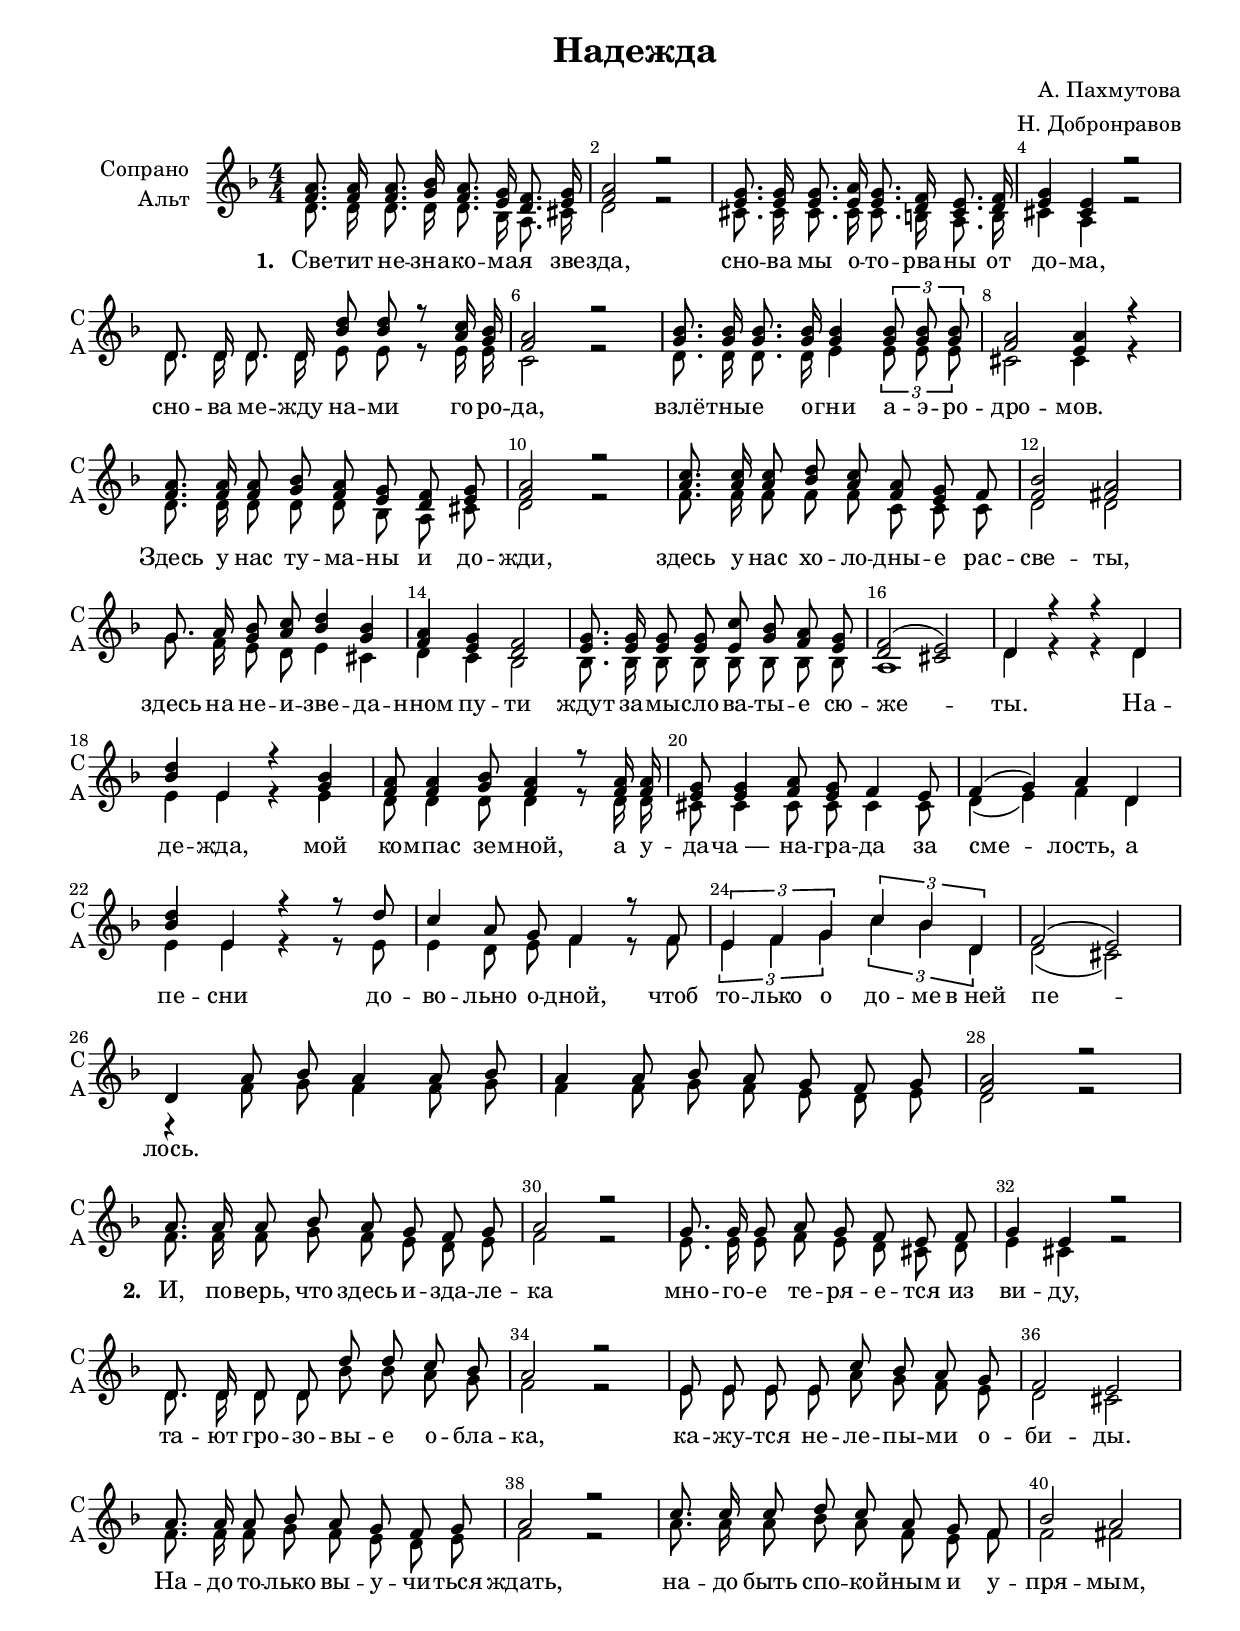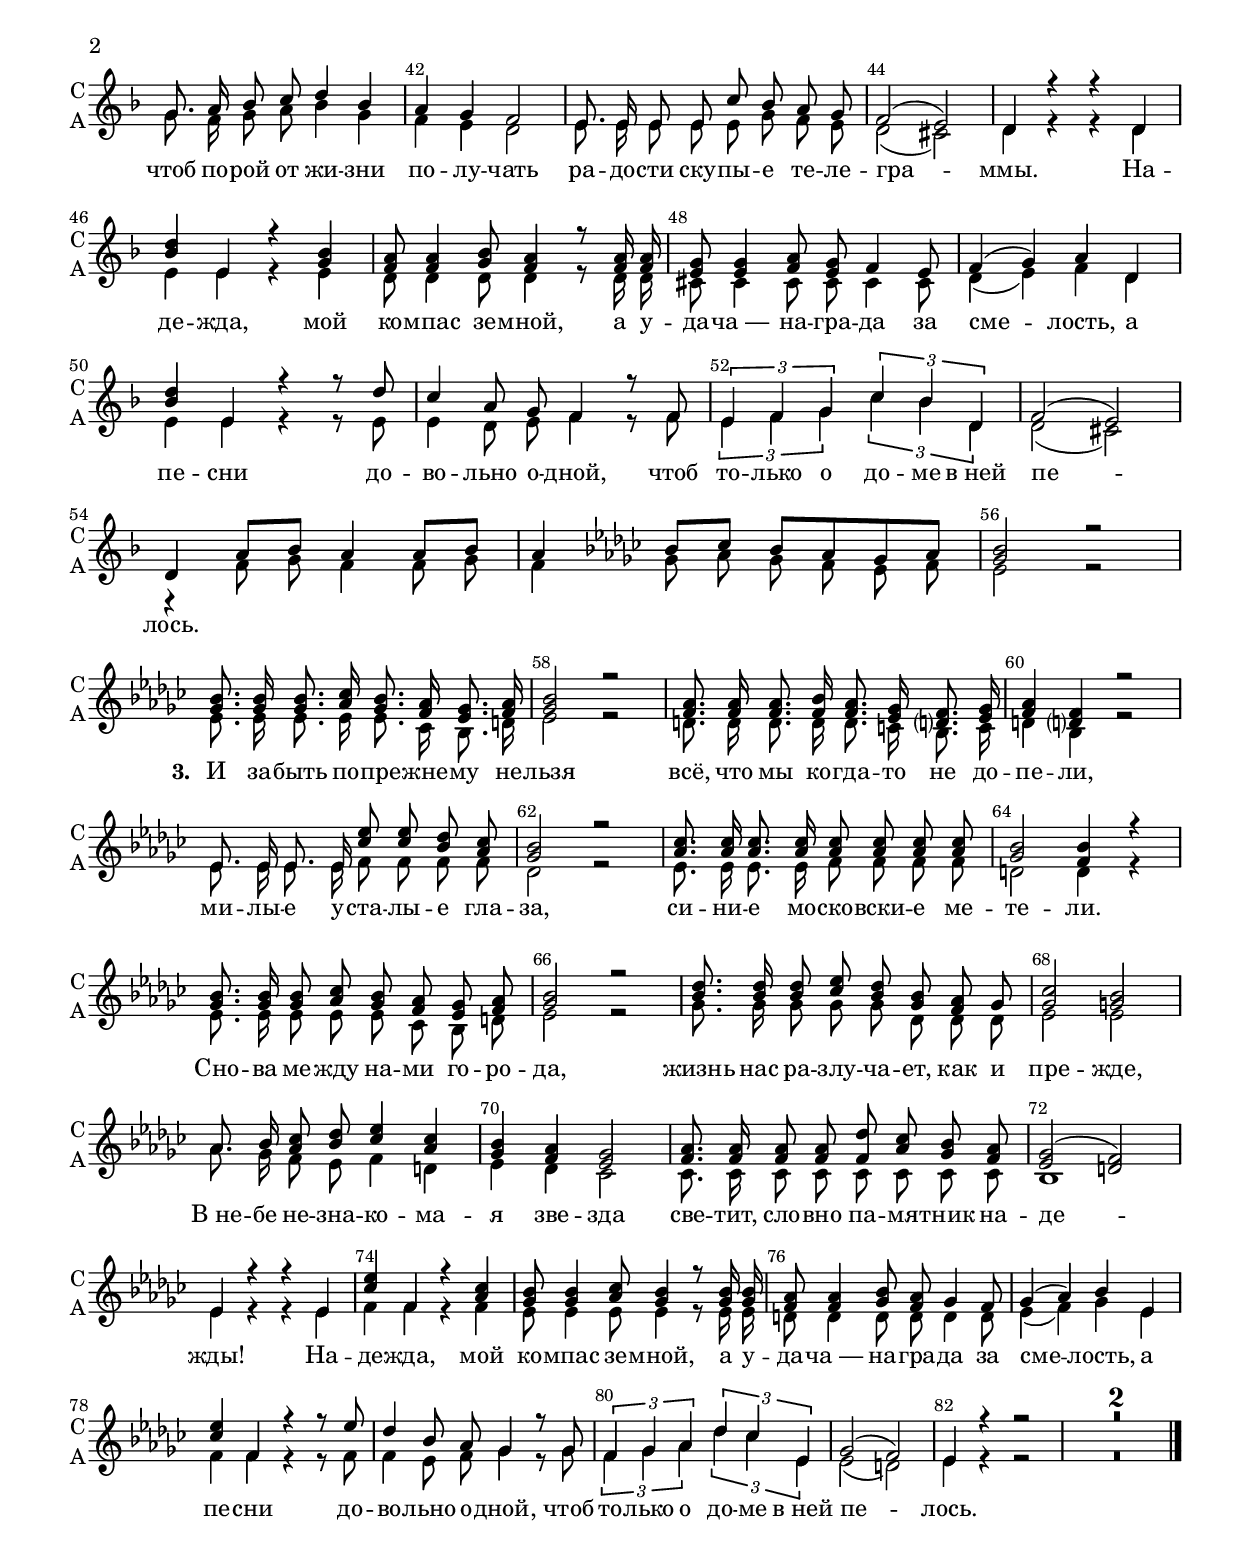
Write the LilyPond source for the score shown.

\version "2.18.2"

% закомментируйте строку ниже, чтобы получался pdf с навигацией
#(ly:set-option 'point-and-click #f)
#(ly:set-option 'midi-extension "mid")
#(set-default-paper-size "a4")
#(set-global-staff-size 19)

\header {
  title = "Надежда"
  composer = \markup\right-column {"А. Пахмутова" "Н. Добронравов"}
  % Удалить строку версии LilyPond 
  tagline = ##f
}

abr  = { \break }
abr = {}

global = {
  \key d \minor
  \time 4/4
  \set Score.skipBars = ##t
  \numericTimeSignature
}

sopvoice = \relative c' {
  \global
  \dynamicUp
  \autoBeamOff
  \override Score.BarNumber.break-visibility = #end-of-line-invisible
  \set Score.barNumberVisibility = #(every-nth-bar-number-visible 2)
  <f a>8. q16 q8. <g bes>16 <f a>8. <e g>16 <d f>8. <e g>16 |
  <f a>2 r |
  <e g>8. q16 q8. <e a>16 <e g>8. <d f>16 <cis e>8. <d f>16 | \abr
  <e g>4 <cis e> r2 | \break
  d8. d16 d8. d16 <bes' d>8 q r <a c>16 <g bes> |
  <f a>2 r |
  <g bes>8. q16 q8. q16 q4 \tuplet 3/2 { q8 q q } | \abr
  <f a>2 <e a>4 r |
  <f a>8. q16 q8 <g bes> <f a> <e g> <d f> <e g> |
  <f a> 2 r |
  <a c>8. q16 q8 <bes d> <a c> <f a> <e g> f | \abr
  <f bes>2 <fis a> |
  g8. a16 <g bes>8 <a c> <bes d>4 <g bes> |
  <f a> <e g> <d f>2 |
  <e g>8. q16 q8 q <e c'> <g bes> <f a> <e g> |
  <d f>2( <cis e>) | \abr
  d4 r r d |
  <bes' d> e, r <g bes> |
  <f a>8 q4 <g bes>8 <f a>4 r8 q16 q |
  <e g>8 q4 <f a>8 <e g> f4 e8 |
  f4( g) a d, | \break
  <bes' d> e, r r8 d' |
  c4 a8 g f4 r8 f |
  \tuplet 3/2  {e4 f g} \tuplet 3/2  {c bes d,} |
  f2( e) | \break
  d4 a'8 bes a4 a8 bes| \abr
  a4 a8 bes a g f g |
  <f a>2 r | \break
  a8. a16 a8 bes a g f g |
  a2 r | \abr
  g8. g16 g8 a g f e f |
  g4 e r2 | \break
  d8. d16 d8 d d' d c bes |
  a2 r | \abr
  e8 e e e c' bes a g |
  f2 e |
  a8. a16 a8 bes a g f g |
  a2 r | \abr
  c8. c16 c8 d c a g f |
  bes2 a |
  g8. a16 bes8 c d4 bes |
  a g f2 | \abr
  e8. e16 e8 e c' bes a g |
  f2( e) |
  d4 r r d |
  <bes' d> e, r <g bes> |
  <f a>8 q4 <g bes>8 <f a>4 r8 q16 q | \abr
  <e g>8 q4 <f a>8 <e g> f4  e8 |
  f4( g) a d, | \break
  <bes' d> e, r r8 d' |
  c4 a8 g f4 r8 f | \abr
  \tuplet 3/2 { e4 f g } \tuplet 3/2 {c bes d,} |
  f2( e) | \break
  d4 a'8[ bes] a4 a8[ bes] |
  a4 \key es \minor 
  bes8[ ces] bes[ as ges as] |
  <ges bes>2 r | \break \abr
  q8. q16 q8. <as ces>16 <ges bes>8. <f as>16 <es ges>8. <f as>16 |
  <ges bes>2 r |
  <f as>8. q16 q8. <f bes>16 <f as>8. <es ges>16 <d? f>8. <es ges>16 | \abr
  <f as>4 <d? f> r2 | \break
  es8. es16 es8. es16 <ces' es>8 q <bes des> <as ces> |
  <ges bes>2 r |
  <as ces>8. q16 q8. q16 q8 q q q | \abr
  <ges bes>2 <f bes>4 r |
  <ges bes>8. q16 q8 <as ces> <ges bes> <f as> <es ges> <f as> |
  <ges bes>2 r |
  <bes des>8. q16 q8 <ces es> <bes des> <ges bes> <f as> ges | \abr
  <ges ces>2 <g bes> |
  as8. bes16 <as ces>8 <bes des> <ces es>4 <as ces> |
  <ges bes> <f as> <es ges>2 |
  <f as>8. q16 q8 q <f des'> <as ces> <ges bes> <f as> | \abr
  <es ges>2( <d f>) | \break
  es4 r r es |
  <ces' es> f, r <as ces> |
  <ges bes>8 q4 <as ces>8 <ges bes>4 r8 q16 q | \abr
  <f as>8 q4 <ges bes>8 <f as> ges4 f8 |
  ges4( as) bes es, | \break
  <ces' es> f, r r8 es' |
  des4 bes8 as ges4 r8 ges | \abr
  \tuplet 3/2 { f4 ges as} \tuplet 3/2 { des ces es,} |
  ges2( f) |
  es4 r r2 |
  R1*2 \bar "|."
}


altvoice = \relative c' {
  \global
  \dynamicUp
  \autoBeamOff
  d8. d16 d8. d16 d8. bes16 a8. cis16 |
  d2 r |
  cis8. cis16 cis8. cis16 cis8. b16 a8. b16 | \abr
  cis4 a r2 |
  d8. d16 d8. d16 e8 e r e16 e |
  c2 r |
  d8. d16 d8. d16 e4 \tuplet 3/2 {e8 e e } | \abr
  cis2 cis4 r |
  d8. d16 d8 d d bes a cis |
  d2 r |
  f8. f16 f8 f f c c c | \abr
  d2 d |
  g8. f16 e8 d e4 cis |
  d c bes2 |
  bes8. bes16 bes8 bes bes bes bes bes |
  a1 | \abr
  d4 r r d |
  e e r e |
  d8 d4 d8 d4 r8 d16 d |
  cis8 cis4 cis8 cis cis4 cis8 |
  d4( e) f d | \abr
  e e r r8 e |
  e4 d8 e f4 r8 f |
  \tuplet 3/2 { e4 f g} \tuplet 3/2 { c bes d,} |
  d2( cis) |
  
  r4 f8 g f4 f8 g | \abr
  f4 f8 g f e d e |
  d2 r |
  
  f8. f16 f8 g f e d e |
  f2 r | \abr
  e8. e16 e8 f e d cis d |
  e4 cis r2 |
  d8. d16 d8 d bes' bes a g |
  f2 r | \abr
  e8 e e e a g f e |
  d2 cis |
  f8. f16 f8 g f e d e |
  f2 r | \abr
  a8. a16 a8 bes a f e f |
  f2 fis |
  g8. f16 g8 a bes4 g |
  f e d2 | \abr
  e8. e16 e8 e e g f e |
  d2( cis) |
  d4 r r d |
  e e r e |
  d8 d4 d8 d4 r8 d16 d | \abr
  cis8 cis4 cis8 cis cis4 cis8 |
  d4( e) f d |
  e e r r8 e |
  e4 d8 e f4 r8 f | \abr
  \tuplet 3/2 { e4 f g } \tuplet 3/2 { c bes d, } |
  d2( cis) |
  r4 f8 g f4 f8 g |
  f4 \key es \minor ges8 as ges f es f |
  es2 r | \abr
  es8. es16 es8. es16 es8. ces16 bes8. d16 |
  es2 r |
  d8. d16 d8. d16 d8. c16 bes8. c16 | \abr
  d4 bes r2 | es8. es16 es8. es16 f8 f f f |
  des2 r |
  es8. es16 es8. es16 f8 f f f | \abr
  d2 d4 r |
  es8. es16 es8 es es ces bes d |
  es2 r |
  ges8. ges16 ges8 ges ges des des des | \abr
  es2 es |
  as8. ges16 f8 es f4 d |
  es des ces2 |
  ces8. ces16 ces8 ces ces ces ces ces | \abr
  bes1 |
  es4 r r es |
  f f r f |
  es8 es4 es8 es4 r8 es16 es | \abr
  d8 d4 d8 d d4 d8 |
  es4( f) ges es |
  f4 f r r8 f |
  f4 es8 f ges4 r8 ges | \abr
  \tuplet 3/2 { f4 ges as } \tuplet 3/2 { des ces es, } |
  es2( d) |
  es4 r r2 R1*2
  
}


lyricscore = \lyricmode {
  \set stanza = "1. " Све -- тит не -- зна -- ко -- ма -- я зве -- зда,
  сно -- ва мы о -- то -- рва -- ны от до -- ма,
  сно -- ва ме -- жду на -- ми го -- ро -- да,
  взлё -- тны -- е о -- гни а -- э -- ро -- дро -- мов.
  Здесь у нас ту -- ма -- ны и до -- жди,
  здесь у нас хо -- ло -- дны -- е рас -- све -- ты,
  здесь на не -- и -- зве -- да -- нном пу -- ти
  ждут за -- мы -- сло -- ва -- ты -- е сю -- же -- ты.
  
  На -- де -- жда, мой ко -- мпас зе -- мной,
  а у -- да -- ча_― на -- гра -- да за сме -- лость,
  а пе -- сни до -- во -- льно о -- дной,
  чтоб то -- лько о до -- ме в_ней пе -- лось.
  
  \repeat unfold 13 \skip 1
  \set stanza = "2. " И, по -- верь, что здесь и -- зда -- ле -- ка
  мно -- го -- е те -- ря -- е -- тся из ви -- ду,
  та -- ют гро -- зо -- вы -- е о -- бла -- ка,
  ка -- жу -- тся не -- ле -- пы -- ми о -- би -- ды.
  На -- до то -- лько вы -- у -- чи -- ться ждать,
  на -- до быть спо -- ко -- йным и у -- пря -- мым,
  чтоб по -- рой от жи -- зни по -- лу -- чать
  ра -- до -- сти ску -- пы -- е те -- ле -- гра -- ммы.
  
    На -- де -- жда, мой ко -- мпас зе -- мной,
  а у -- да -- ча_― на -- гра -- да за сме -- лость,
  а пе -- сни до -- во -- льно о -- дной,
  чтоб то -- лько о до -- ме в_ней пе -- лось.
  
  \repeat unfold 7 \skip 1
  \set stanza = "3. "
  И за -- быть по -- пре -- жне -- му не -- льзя
  всё, что мы ко -- гда -- то не до -- пе -- ли,
  ми -- лы -- е у -- ста -- лы -- е гла -- за,
  си -- ни -- е мо -- ско -- вски -- е ме -- те -- ли.
  Сно -- ва ме -- жду на -- ми го -- ро -- да, 
  жизнь нас ра -- злу -- ча -- ет, как и пре -- жде,
  В_не -- бе не -- зна -- ко -- ма -- я зве -- зда
  све -- тит, сло -- вно па -- мя -- тник на -- де -- жды!
  
  На -- де -- жда, мой ко -- мпас зе -- мной,
  а у -- да -- ча_― на -- гра -- да за сме -- лость,
  а пе -- сни до -- во -- льно о -- дной,
  чтоб то -- лько о до -- ме в_ней пе -- лось.
  
}


\bookpart {
  \paper {
  top-margin = 15
  left-margin = 15
  right-margin = 10
  bottom-margin = 15
  indent = 20
%  ragged-bottom = ##f
}
\score {
  %  \transpose c bes {
    \new ChoirStaff <<
      \new Staff = "upstaff" \with {
        instrumentName = \markup { \right-column { "Сопрано" "Альт"  } }
        shortInstrumentName = \markup { \right-column { "С" "А"  } }
        midiInstrument = "voice oohs"
      } <<
        \new Voice = "soprano" { \voiceOne \sopvoice }
        \new Voice  = "alto" { \voiceTwo \altvoice }
      >> 
      
      \new Lyrics \lyricsto "soprano" { \lyricscore }
    >>
    %  }  % transposeµ
  \layout { 
    \context {
      \Score
    }
    \context {
      \Staff
    }
  %Metronome_mark_engraver
  }
  \midi {
    \tempo 4=90
  }
}
}
